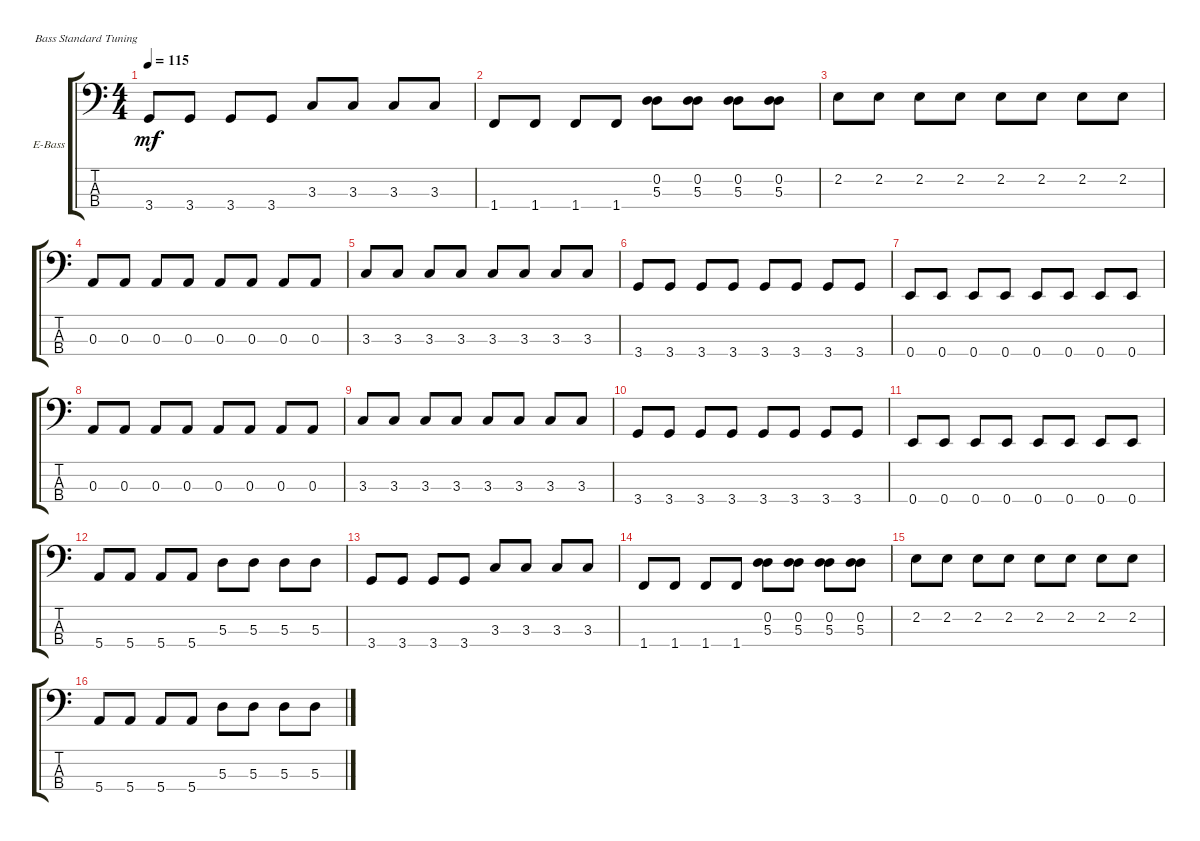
\defaultSystemsLayout 4
\bracketExtendMode groupsimilarinstruments
\firstSystemTrackNameOrientation horizontal
\otherSystemsTrackNameOrientation horizontal
\track ("Electric Bass" "E-Bass") {instrument electricbassfinger}
\staff {score tabs}
\tuning (G2 D2 A1 E1)
\ts (4 4)
\tempo 115
\clef f4
\ks c
3.4.8{dy mf} 3.4.8 3.4.8 3.4.8 3.3.8 3.3.8 3.3.8 3.3.8 |
1.4.8 1.4.8 1.4.8 1.4.8 (0.2 5.3).8 (5.3 0.2).8 (5.3 0.2).8 (5.3 0.2).8 |
2.2.8 2.2.8 2.2.8 2.2.8 2.2.8 2.2.8 2.2.8 2.2.8 |
0.3.8 0.3.8 0.3.8 0.3.8 0.3.8 0.3.8 0.3.8 0.3.8 |
3.3.8 3.3.8 3.3.8 3.3.8 3.3.8 3.3.8 3.3.8 3.3.8 |
3.4.8 3.4.8 3.4.8 3.4.8 3.4.8 3.4.8 3.4.8 3.4.8 |
0.4.8 0.4.8 0.4.8 0.4.8 0.4.8 0.4.8 0.4.8 0.4.8 |
0.3.8 0.3.8 0.3.8 0.3.8 0.3.8 0.3.8 0.3.8 0.3.8 |
3.3.8 3.3.8 3.3.8 3.3.8 3.3.8 3.3.8 3.3.8 3.3.8 |
3.4.8 3.4.8 3.4.8 3.4.8 3.4.8 3.4.8 3.4.8 3.4.8 |
0.4.8 0.4.8 0.4.8 0.4.8 0.4.8 0.4.8 0.4.8 0.4.8 |
5.4.8 5.4.8 5.4.8 5.4.8 5.3.8 5.3.8 5.3.8 5.3.8 |
3.4.8 3.4.8 3.4.8 3.4.8 3.3.8 3.3.8 3.3.8 3.3.8 |
1.4.8 1.4.8 1.4.8 1.4.8 (0.2 5.3).8 (5.3 0.2).8 (5.3 0.2).8 (5.3 0.2).8 |
2.2.8 2.2.8 2.2.8 2.2.8 2.2.8 2.2.8 2.2.8 2.2.8 |
5.4.8 5.4.8 5.4.8 5.4.8 5.3.8 5.3.8 5.3.8 5.3.8
